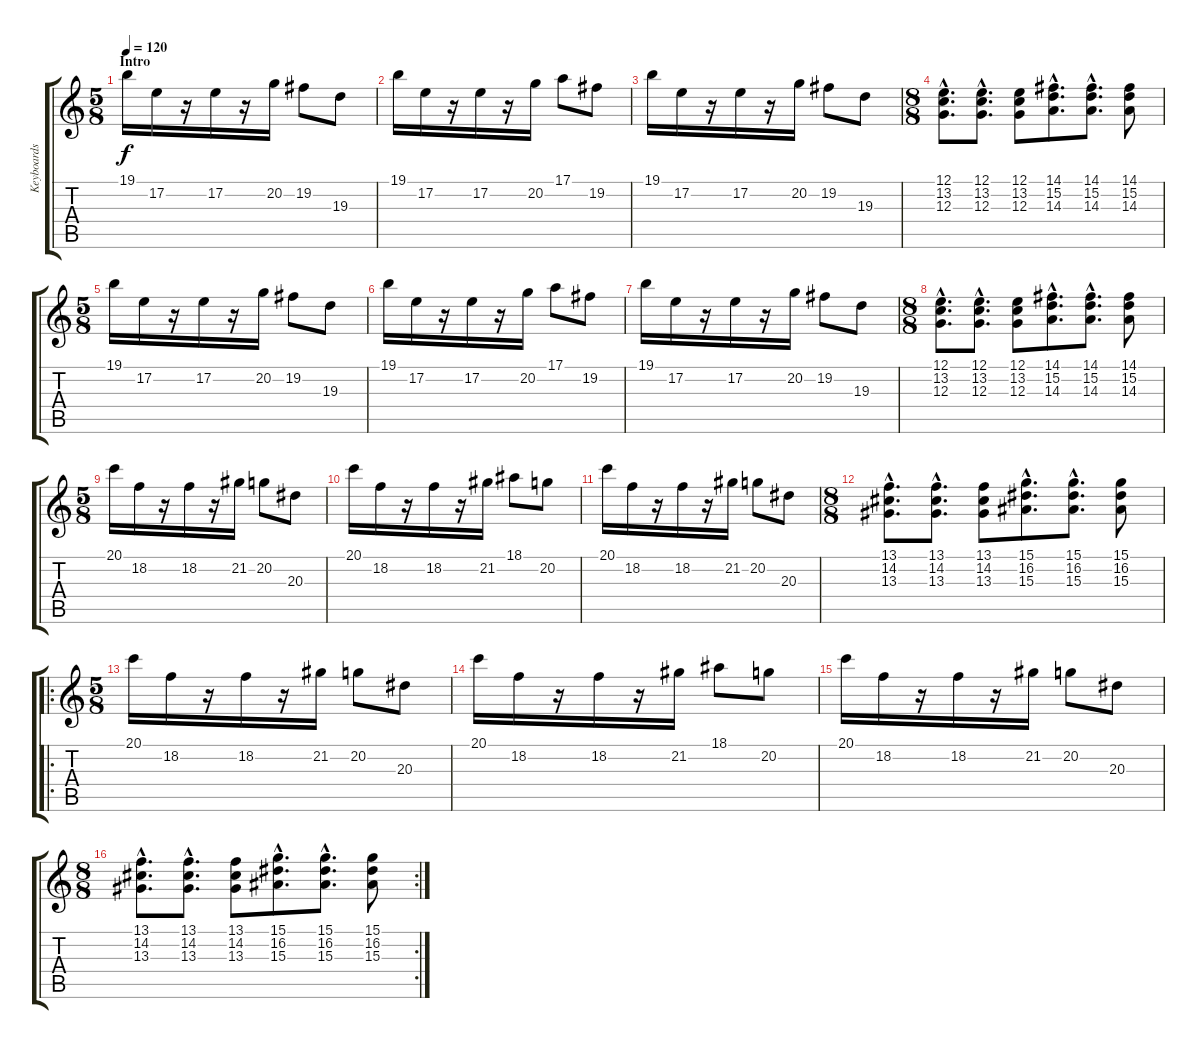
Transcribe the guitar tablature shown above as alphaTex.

\track ("Keyboards" "Keyboards") {instrument synthbrass1}
\staff {score tabs}
\tuning (E4 B3 G3 D3 A2 E2) {hide}
\ts (5 8)
\section ("" "Intro")
\tempo 120
\clef g2
\ks c
19.1.16{dy f instrument synthbrass1} 17.2.16 r.16 17.2.16 r.16 20.2.16 19.2.8 19.3.8 |
19.1.16 17.2.16 r.16 17.2.16 r.16 20.2.16 17.1.8 19.2.8 |
19.1.16 17.2.16 r.16 17.2.16 r.16 20.2.16 19.2.8 19.3.8 |
\ts (8 8)
(12.1{hac} 13.2{hac} 12.3{hac}).8{d} (12.1{hac} 13.2{hac} 12.3{hac}).8{d} (12.1 13.2 12.3).8 (14.1{hac} 15.2{hac} 14.3{hac}).8{d} (14.1{hac} 15.2{hac} 14.3{hac}).8{d} (14.1 15.2 14.3).8 |
\ts (5 8)
19.1.16 17.2.16 r.16 17.2.16 r.16 20.2.16 19.2.8 19.3.8 |
19.1.16 17.2.16 r.16 17.2.16 r.16 20.2.16 17.1.8 19.2.8 |
19.1.16 17.2.16 r.16 17.2.16 r.16 20.2.16 19.2.8 19.3.8 |
\ts (8 8)
(12.1{hac} 13.2{hac} 12.3{hac}).8{d} (12.1{hac} 13.2{hac} 12.3{hac}).8{d} (12.1 13.2 12.3).8 (14.1{hac} 15.2{hac} 14.3{hac}).8{d} (14.1{hac} 15.2{hac} 14.3{hac}).8{d} (14.1 15.2 14.3).8 |
\ts (5 8)
20.1.16 18.2.16 r.16 18.2.16 r.16 21.2.16 20.2.8 20.3.8 |
20.1.16 18.2.16 r.16 18.2.16 r.16 21.2.16 18.1.8 20.2.8 |
20.1.16 18.2.16 r.16 18.2.16 r.16 21.2.16 20.2.8 20.3.8 |
\ts (8 8)
(13.1{hac} 14.2{hac} 13.3{hac}).8{d} (13.1{hac} 14.2{hac} 13.3{hac}).8{d} (13.1 14.2 13.3).8 (15.1{hac} 16.2{hac} 15.3{hac}).8{d} (15.1{hac} 16.2{hac} 15.3{hac}).8{d} (15.1 16.2 15.3).8 |
\ro
\ts (5 8)
20.1.16 18.2.16 r.16 18.2.16 r.16 21.2.16 20.2.8 20.3.8 |
20.1.16 18.2.16 r.16 18.2.16 r.16 21.2.16 18.1.8 20.2.8 |
20.1.16 18.2.16 r.16 18.2.16 r.16 21.2.16 20.2.8 20.3.8 |
\rc 2
\ts (8 8)
(13.1{hac} 14.2{hac} 13.3{hac}).8{d} (13.1{hac} 14.2{hac} 13.3{hac}).8{d} (13.1 14.2 13.3).8 (15.1{hac} 16.2{hac} 15.3{hac}).8{d} (15.1{hac} 16.2{hac} 15.3{hac}).8{d} (15.1 16.2 15.3).8
